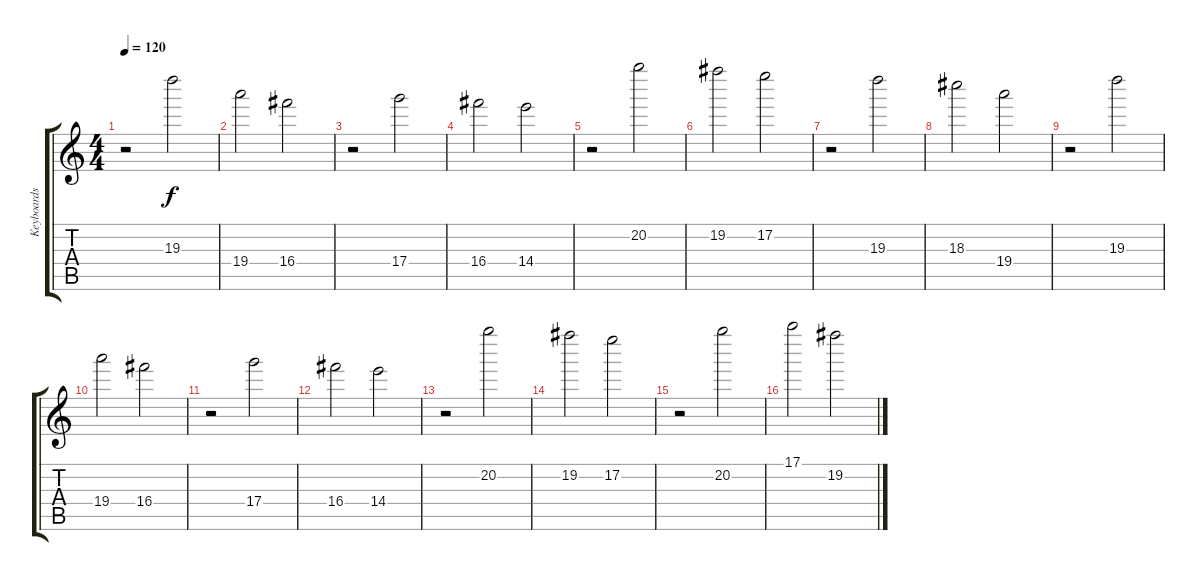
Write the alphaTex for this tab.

\track ("Keyboards 2" "Keyboards ") {instrument electricguitarmuted}
\staff {score tabs}
\tuning (E5 B4 G4 D4 A3 E3) {hide}
\ts (4 4)
\tempo 120
\clef g2
\ks c
r.2{dy f} 19.3.2 |
19.4.2 16.4.2 |
r.2 17.4.2 |
16.4.2 14.4.2 |
r.2 20.2.2 |
19.2.2 17.2.2 |
r.2 19.3.2 |
18.3.2 19.4.2 |
r.2 19.3.2 |
19.4.2 16.4.2 |
r.2 17.4.2 |
16.4.2 14.4.2 |
r.2 20.2.2 |
19.2.2 17.2.2 |
r.2 20.2.2 |
17.1.2 19.2.2
